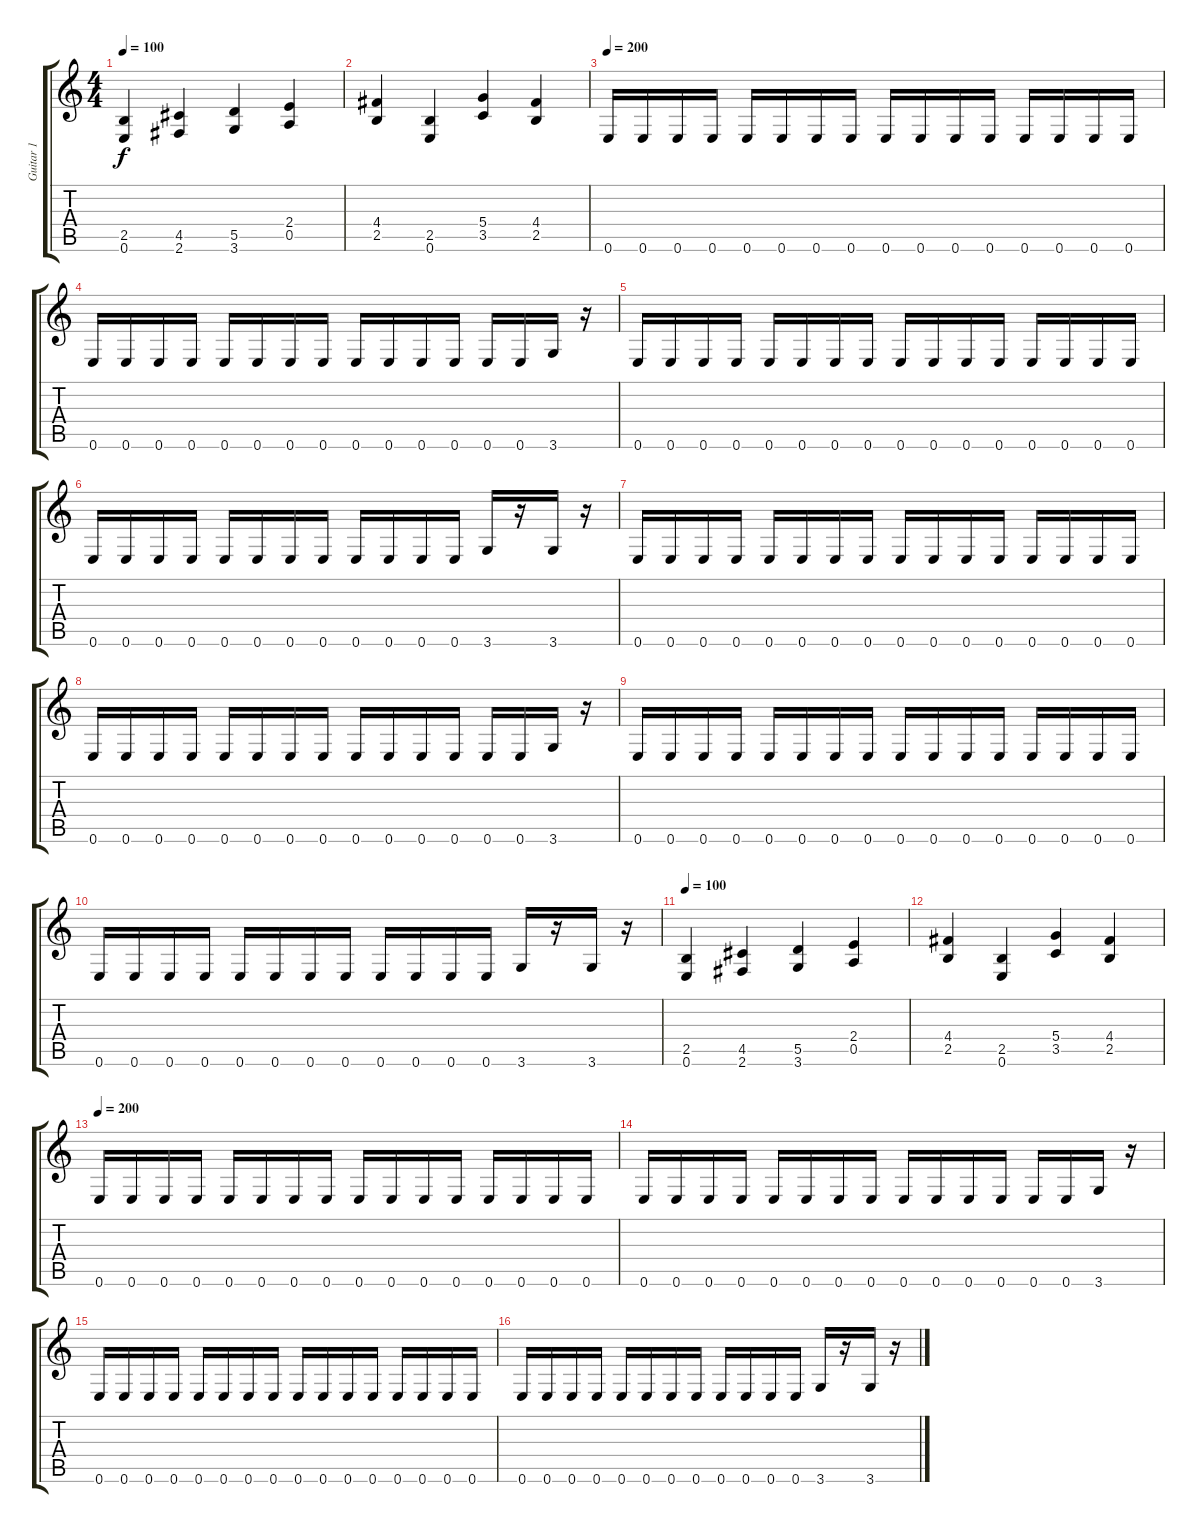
\track ("Guitar 1" "Guitar 1") {instrument distortionguitar}
\staff {score tabs}
\tuning (E4 B3 G3 D3 A2 E2) {hide}
\ts (4 4)
\tempo 100
\clef g2
\ks c
(2.5 0.6).4{dy f} (4.5 2.6).4 (5.5 3.6).4 (2.4 0.5).4 |
(4.4 2.5).4 (2.5 0.6).4 (5.4 3.5).4 (4.4 2.5).4 |
\tempo 200
0.6.16 0.6.16 0.6.16 0.6.16 0.6.16 0.6.16 0.6.16 0.6.16 0.6.16 0.6.16 0.6.16 0.6.16 0.6.16 0.6.16 0.6.16 0.6.16 |
0.6.16 0.6.16 0.6.16 0.6.16 0.6.16 0.6.16 0.6.16 0.6.16 0.6.16 0.6.16 0.6.16 0.6.16 0.6.16 0.6.16 3.6.16 r.16 |
0.6.16 0.6.16 0.6.16 0.6.16 0.6.16 0.6.16 0.6.16 0.6.16 0.6.16 0.6.16 0.6.16 0.6.16 0.6.16 0.6.16 0.6.16 0.6.16 |
0.6.16 0.6.16 0.6.16 0.6.16 0.6.16 0.6.16 0.6.16 0.6.16 0.6.16 0.6.16 0.6.16 0.6.16 3.6.16 r.16 3.6.16 r.16 |
0.6.16 0.6.16 0.6.16 0.6.16 0.6.16 0.6.16 0.6.16 0.6.16 0.6.16 0.6.16 0.6.16 0.6.16 0.6.16 0.6.16 0.6.16 0.6.16 |
0.6.16 0.6.16 0.6.16 0.6.16 0.6.16 0.6.16 0.6.16 0.6.16 0.6.16 0.6.16 0.6.16 0.6.16 0.6.16 0.6.16 3.6.16 r.16 |
0.6.16 0.6.16 0.6.16 0.6.16 0.6.16 0.6.16 0.6.16 0.6.16 0.6.16 0.6.16 0.6.16 0.6.16 0.6.16 0.6.16 0.6.16 0.6.16 |
0.6.16 0.6.16 0.6.16 0.6.16 0.6.16 0.6.16 0.6.16 0.6.16 0.6.16 0.6.16 0.6.16 0.6.16 3.6.16 r.16 3.6.16 r.16 |
\tempo 100
(2.5 0.6).4 (4.5 2.6).4 (5.5 3.6).4 (2.4 0.5).4 |
(4.4 2.5).4 (2.5 0.6).4 (5.4 3.5).4 (4.4 2.5).4 |
\tempo 200
0.6.16 0.6.16 0.6.16 0.6.16 0.6.16 0.6.16 0.6.16 0.6.16 0.6.16 0.6.16 0.6.16 0.6.16 0.6.16 0.6.16 0.6.16 0.6.16 |
0.6.16 0.6.16 0.6.16 0.6.16 0.6.16 0.6.16 0.6.16 0.6.16 0.6.16 0.6.16 0.6.16 0.6.16 0.6.16 0.6.16 3.6.16 r.16 |
0.6.16 0.6.16 0.6.16 0.6.16 0.6.16 0.6.16 0.6.16 0.6.16 0.6.16 0.6.16 0.6.16 0.6.16 0.6.16 0.6.16 0.6.16 0.6.16 |
0.6.16 0.6.16 0.6.16 0.6.16 0.6.16 0.6.16 0.6.16 0.6.16 0.6.16 0.6.16 0.6.16 0.6.16 3.6.16 r.16 3.6.16 r.16
